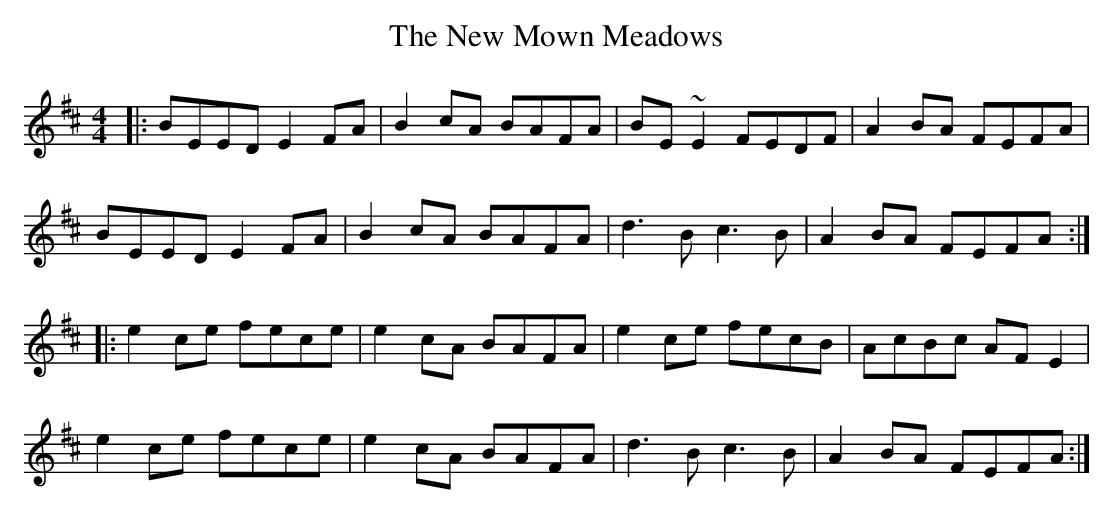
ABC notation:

X:1
T: The New Mown Meadows
M: 4/4
L: 1/8
K: Edor
|:BEED E2FA|B2cA BAFA|BE~E2 FEDF|A2BA FEFA|
BEED E2FA|B2cA BAFA|d3B c3B|A2BA FEFA:|
|:e2ce fece|e2cA BAFA|e2ce fecB|AcBc AFE2|
e2ce fece|e2cA BAFA|d3B c3B|A2BA FEFA:|
